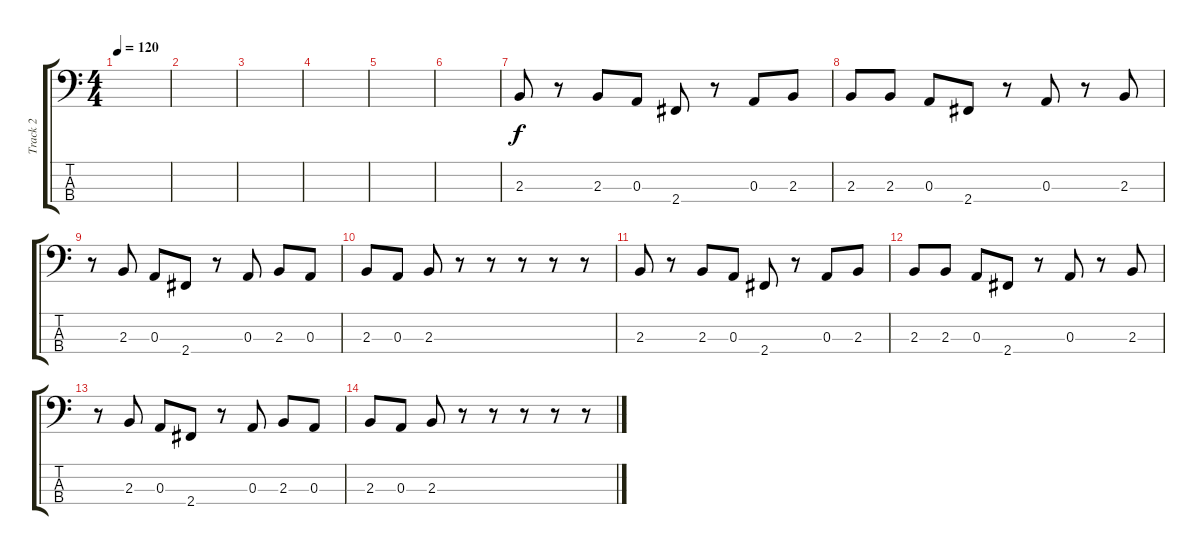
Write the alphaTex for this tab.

\track ("Track 2" "Track 2") {instrument electricbassfinger}
\staff {score tabs}
\tuning (G2 D2 A1 E1) {hide}
\ts (4 4)
\tempo 120
\clef f4
\ks c
|
|
|
|
|
|
2.3.8 r.8 2.3.8 0.3.8 2.4.8 r.8 0.3.8 2.3.8 |
2.3.8 2.3.8 0.3.8 2.4.8 r.8 0.3.8 r.8 2.3.8 |
r.8 2.3.8 0.3.8 2.4.8 r.8 0.3.8 2.3.8 0.3.8 |
2.3.8 0.3.8 2.3.8 r.8 r.8 r.8 r.8 r.8 |
2.3.8 r.8 2.3.8 0.3.8 2.4.8 r.8 0.3.8 2.3.8 |
2.3.8 2.3.8 0.3.8 2.4.8 r.8 0.3.8 r.8 2.3.8 |
r.8 2.3.8 0.3.8 2.4.8 r.8 0.3.8 2.3.8 0.3.8 |
2.3.8 0.3.8 2.3.8 r.8 r.8 r.8 r.8 r.8
